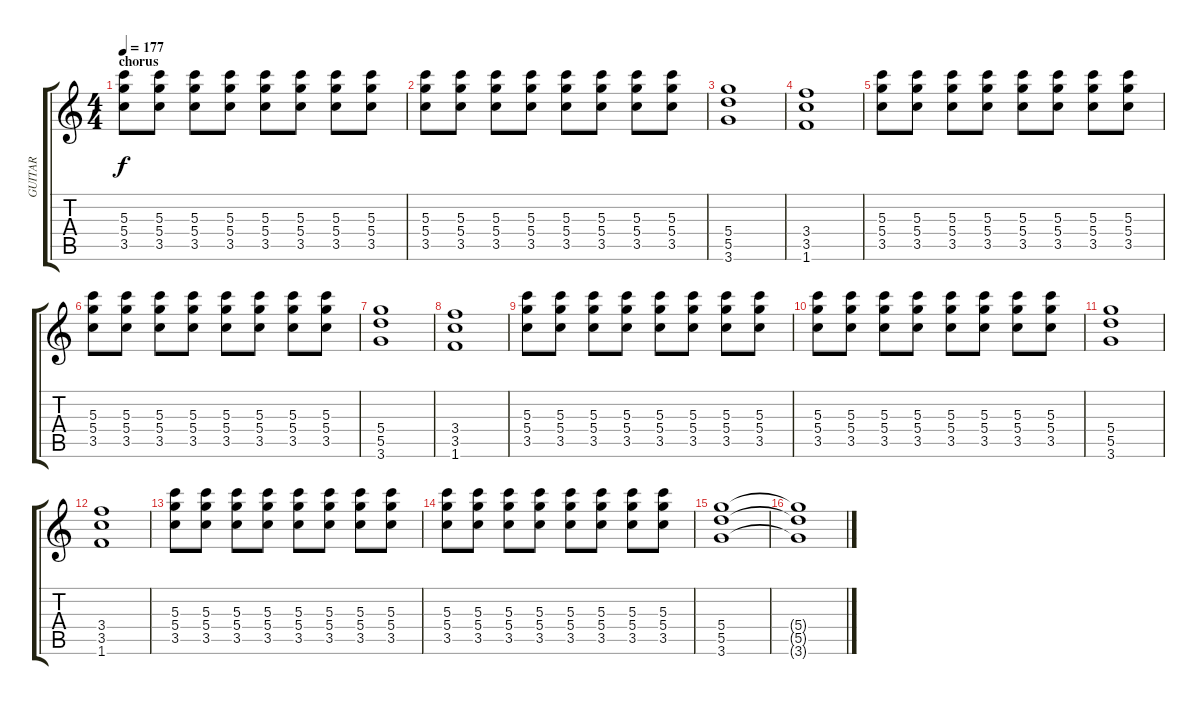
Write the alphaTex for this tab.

\track ("GUITAR" "GUITAR") {instrument overdrivenguitar}
\staff {score tabs}
\tuning (E4 B3 G4 D4 A3 E3) {hide}
\ts (4 4)
\section ("" "chorus")
\tempo 177
\clef g2
\ks c
(5.3 5.4 3.5).8{dy f} (5.3 5.4 3.5).8 (5.3 5.4 3.5).8 (5.3 5.4 3.5).8 (5.3 5.4 3.5).8 (5.3 5.4 3.5).8 (5.3 5.4 3.5).8 (5.3 5.4 3.5).8 |
(5.3 5.4 3.5).8 (5.3 5.4 3.5).8 (5.3 5.4 3.5).8 (5.3 5.4 3.5).8 (5.3 5.4 3.5).8 (5.3 5.4 3.5).8 (5.3 5.4 3.5).8 (5.3 5.4 3.5).8 |
(5.4 5.5 3.6).1 |
(3.4 3.5 1.6).1 |
(5.3 5.4 3.5).8 (5.3 5.4 3.5).8 (5.3 5.4 3.5).8 (5.3 5.4 3.5).8 (5.3 5.4 3.5).8 (5.3 5.4 3.5).8 (5.3 5.4 3.5).8 (5.3 5.4 3.5).8 |
(5.3 5.4 3.5).8 (5.3 5.4 3.5).8 (5.3 5.4 3.5).8 (5.3 5.4 3.5).8 (5.3 5.4 3.5).8 (5.3 5.4 3.5).8 (5.3 5.4 3.5).8 (5.3 5.4 3.5).8 |
(5.4 5.5 3.6).1 |
(3.4 3.5 1.6).1 |
(5.3 5.4 3.5).8 (5.3 5.4 3.5).8 (5.3 5.4 3.5).8 (5.3 5.4 3.5).8 (5.3 5.4 3.5).8 (5.3 5.4 3.5).8 (5.3 5.4 3.5).8 (5.3 5.4 3.5).8 |
(5.3 5.4 3.5).8 (5.3 5.4 3.5).8 (5.3 5.4 3.5).8 (5.3 5.4 3.5).8 (5.3 5.4 3.5).8 (5.3 5.4 3.5).8 (5.3 5.4 3.5).8 (5.3 5.4 3.5).8 |
(5.4 5.5 3.6).1 |
(3.4 3.5 1.6).1 |
(5.3 5.4 3.5).8 (5.3 5.4 3.5).8 (5.3 5.4 3.5).8 (5.3 5.4 3.5).8 (5.3 5.4 3.5).8 (5.3 5.4 3.5).8 (5.3 5.4 3.5).8 (5.3 5.4 3.5).8 |
(5.3 5.4 3.5).8 (5.3 5.4 3.5).8 (5.3 5.4 3.5).8 (5.3 5.4 3.5).8 (5.3 5.4 3.5).8 (5.3 5.4 3.5).8 (5.3 5.4 3.5).8 (5.3 5.4 3.5).8 |
(5.4 5.5 3.6).1 |
(5.4{t} 5.5{t} 3.6{t}).1
